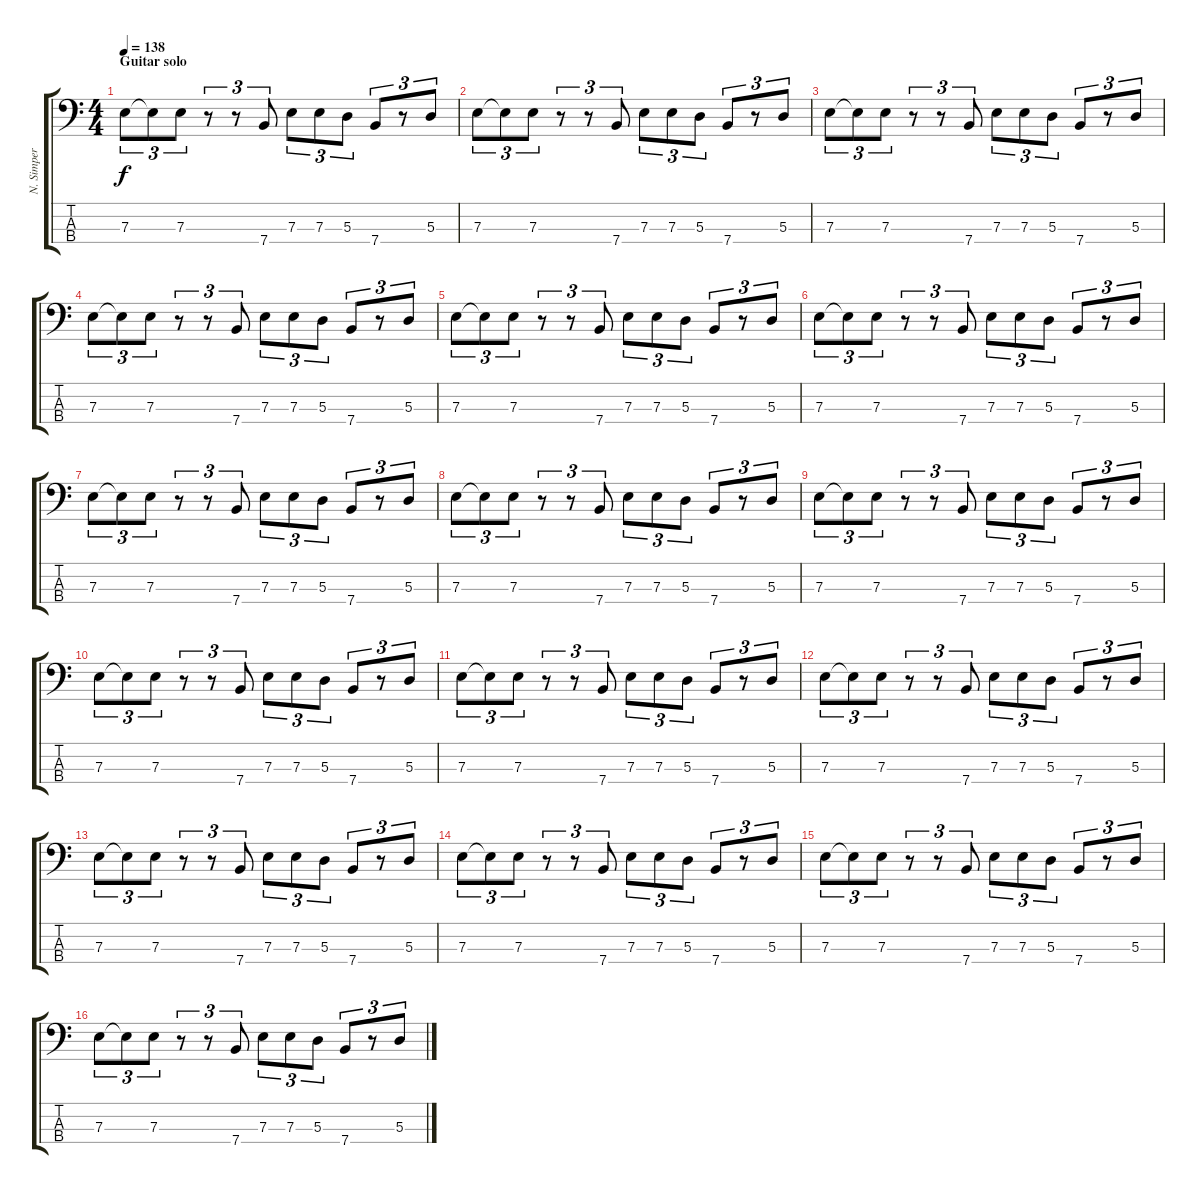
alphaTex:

\track ("N. Simper" "N. Simper") {instrument electricbassfinger}
\staff {score tabs}
\tuning (G2 D2 A1 E1) {hide}
\ts (4 4)
\section ("" "Guitar solo")
\tempo 138
\clef f4
\ks c
7.3.8{tu (3 2) dy f} 7.3{t}.8{tu (3 2)} 7.3.8{tu (3 2)} r.8{tu (3 2)} r.8{tu (3 2)} 7.4.8{tu (3 2)} 7.3.8{tu (3 2)} 7.3.8{tu (3 2)} 5.3.8{tu (3 2)} 7.4.8{tu (3 2)} r.8{tu (3 2)} 5.3.8{tu (3 2)} |
7.3.8{tu (3 2)} 7.3{t}.8{tu (3 2)} 7.3.8{tu (3 2)} r.8{tu (3 2)} r.8{tu (3 2)} 7.4.8{tu (3 2)} 7.3.8{tu (3 2)} 7.3.8{tu (3 2)} 5.3.8{tu (3 2)} 7.4.8{tu (3 2)} r.8{tu (3 2)} 5.3.8{tu (3 2)} |
7.3.8{tu (3 2)} 7.3{t}.8{tu (3 2)} 7.3.8{tu (3 2)} r.8{tu (3 2)} r.8{tu (3 2)} 7.4.8{tu (3 2)} 7.3.8{tu (3 2)} 7.3.8{tu (3 2)} 5.3.8{tu (3 2)} 7.4.8{tu (3 2)} r.8{tu (3 2)} 5.3.8{tu (3 2)} |
7.3.8{tu (3 2)} 7.3{t}.8{tu (3 2)} 7.3.8{tu (3 2)} r.8{tu (3 2)} r.8{tu (3 2)} 7.4.8{tu (3 2)} 7.3.8{tu (3 2)} 7.3.8{tu (3 2)} 5.3.8{tu (3 2)} 7.4.8{tu (3 2)} r.8{tu (3 2)} 5.3.8{tu (3 2)} |
7.3.8{tu (3 2)} 7.3{t}.8{tu (3 2)} 7.3.8{tu (3 2)} r.8{tu (3 2)} r.8{tu (3 2)} 7.4.8{tu (3 2)} 7.3.8{tu (3 2)} 7.3.8{tu (3 2)} 5.3.8{tu (3 2)} 7.4.8{tu (3 2)} r.8{tu (3 2)} 5.3.8{tu (3 2)} |
7.3.8{tu (3 2)} 7.3{t}.8{tu (3 2)} 7.3.8{tu (3 2)} r.8{tu (3 2)} r.8{tu (3 2)} 7.4.8{tu (3 2)} 7.3.8{tu (3 2)} 7.3.8{tu (3 2)} 5.3.8{tu (3 2)} 7.4.8{tu (3 2)} r.8{tu (3 2)} 5.3.8{tu (3 2)} |
7.3.8{tu (3 2)} 7.3{t}.8{tu (3 2)} 7.3.8{tu (3 2)} r.8{tu (3 2)} r.8{tu (3 2)} 7.4.8{tu (3 2)} 7.3.8{tu (3 2)} 7.3.8{tu (3 2)} 5.3.8{tu (3 2)} 7.4.8{tu (3 2)} r.8{tu (3 2)} 5.3.8{tu (3 2)} |
7.3.8{tu (3 2)} 7.3{t}.8{tu (3 2)} 7.3.8{tu (3 2)} r.8{tu (3 2)} r.8{tu (3 2)} 7.4.8{tu (3 2)} 7.3.8{tu (3 2)} 7.3.8{tu (3 2)} 5.3.8{tu (3 2)} 7.4.8{tu (3 2)} r.8{tu (3 2)} 5.3.8{tu (3 2)} |
7.3.8{tu (3 2)} 7.3{t}.8{tu (3 2)} 7.3.8{tu (3 2)} r.8{tu (3 2)} r.8{tu (3 2)} 7.4.8{tu (3 2)} 7.3.8{tu (3 2)} 7.3.8{tu (3 2)} 5.3.8{tu (3 2)} 7.4.8{tu (3 2)} r.8{tu (3 2)} 5.3.8{tu (3 2)} |
7.3.8{tu (3 2)} 7.3{t}.8{tu (3 2)} 7.3.8{tu (3 2)} r.8{tu (3 2)} r.8{tu (3 2)} 7.4.8{tu (3 2)} 7.3.8{tu (3 2)} 7.3.8{tu (3 2)} 5.3.8{tu (3 2)} 7.4.8{tu (3 2)} r.8{tu (3 2)} 5.3.8{tu (3 2)} |
7.3.8{tu (3 2)} 7.3{t}.8{tu (3 2)} 7.3.8{tu (3 2)} r.8{tu (3 2)} r.8{tu (3 2)} 7.4.8{tu (3 2)} 7.3.8{tu (3 2)} 7.3.8{tu (3 2)} 5.3.8{tu (3 2)} 7.4.8{tu (3 2)} r.8{tu (3 2)} 5.3.8{tu (3 2)} |
7.3.8{tu (3 2)} 7.3{t}.8{tu (3 2)} 7.3.8{tu (3 2)} r.8{tu (3 2)} r.8{tu (3 2)} 7.4.8{tu (3 2)} 7.3.8{tu (3 2)} 7.3.8{tu (3 2)} 5.3.8{tu (3 2)} 7.4.8{tu (3 2)} r.8{tu (3 2)} 5.3.8{tu (3 2)} |
7.3.8{tu (3 2)} 7.3{t}.8{tu (3 2)} 7.3.8{tu (3 2)} r.8{tu (3 2)} r.8{tu (3 2)} 7.4.8{tu (3 2)} 7.3.8{tu (3 2)} 7.3.8{tu (3 2)} 5.3.8{tu (3 2)} 7.4.8{tu (3 2)} r.8{tu (3 2)} 5.3.8{tu (3 2)} |
7.3.8{tu (3 2)} 7.3{t}.8{tu (3 2)} 7.3.8{tu (3 2)} r.8{tu (3 2)} r.8{tu (3 2)} 7.4.8{tu (3 2)} 7.3.8{tu (3 2)} 7.3.8{tu (3 2)} 5.3.8{tu (3 2)} 7.4.8{tu (3 2)} r.8{tu (3 2)} 5.3.8{tu (3 2)} |
7.3.8{tu (3 2)} 7.3{t}.8{tu (3 2)} 7.3.8{tu (3 2)} r.8{tu (3 2)} r.8{tu (3 2)} 7.4.8{tu (3 2)} 7.3.8{tu (3 2)} 7.3.8{tu (3 2)} 5.3.8{tu (3 2)} 7.4.8{tu (3 2)} r.8{tu (3 2)} 5.3.8{tu (3 2)} |
7.3.8{tu (3 2)} 7.3{t}.8{tu (3 2)} 7.3.8{tu (3 2)} r.8{tu (3 2)} r.8{tu (3 2)} 7.4.8{tu (3 2)} 7.3.8{tu (3 2)} 7.3.8{tu (3 2)} 5.3.8{tu (3 2)} 7.4.8{tu (3 2)} r.8{tu (3 2)} 5.3.8{tu (3 2)}
